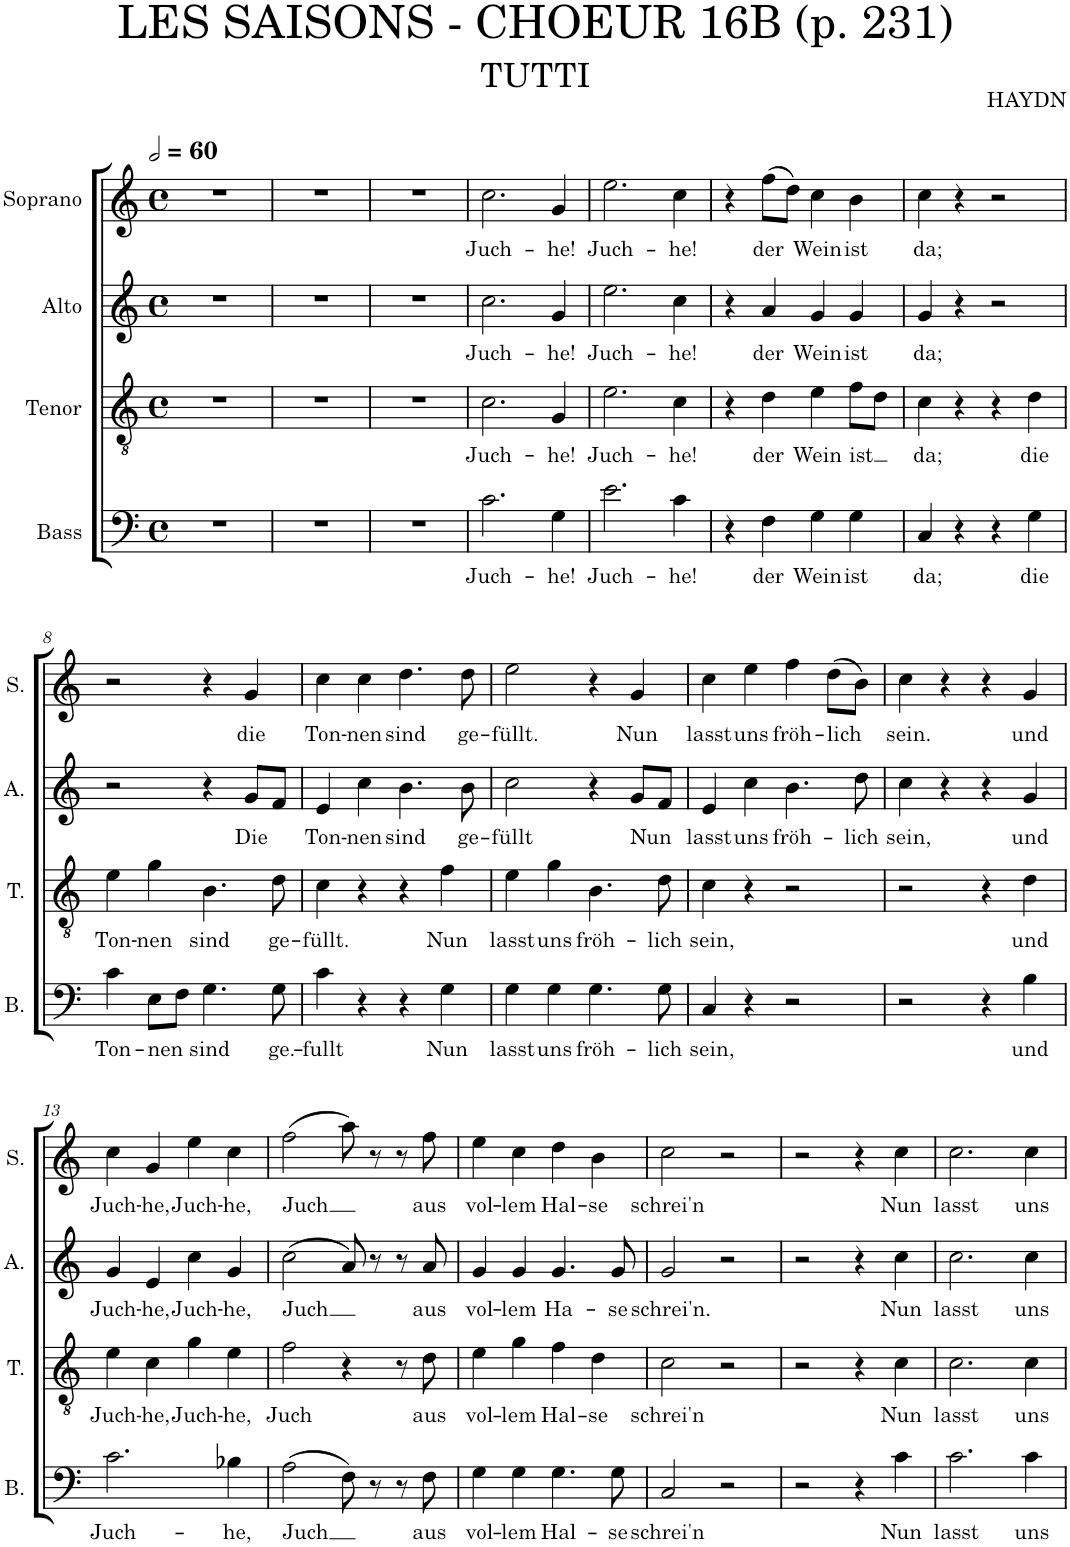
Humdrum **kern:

**kern	**text	**kern	**text	**kern	**text	**kern	**text
*part4	*part4	*part3	*part3	*part2	*part2	*part1	*part1
*staff4	*staff4	*staff3	*staff3	*staff2	*staff2	*staff1	*staff1
*I"Bass	*	*I"Tenor	*	*I"Alto	*	*I"Soprano	*
*I'B.	*	*I'T.	*	*I'A.	*	*I'S.	*
*clefF4	*	*clefGv2	*	*clefG2	*	*clefG2	*
*k[]	*	*k[]	*	*k[]	*	*k[]	*
*M4/4	*	*M4/4	*	*M4/4	*	*M4/4	*
*met(c)	*	*met(c)	*	*met(c)	*	*met(c)	*
*MM120	*	*MM120	*	*MM120	*	*MM120	*
=1	=1	=1	=1	=1	=1	=1	=1
1r	.	1r	.	1r	.	1r	.
=2	=2	=2	=2	=2	=2	=2	=2
1r	.	1r	.	1r	.	1r	.
=3	=3	=3	=3	=3	=3	=3	=3
1r	.	1r	.	1r	.	1r	.
=4	=4	=4	=4	=4	=4	=4	=4
!	!LO:LY:b	!	!LO:LY:b	!	!LO:LY:b	!	!LO:LY:b
2.c\	Juch-	2.c\	Juch-	2.cc\	Juch-	2.cc\	Juch-
!	!LO:LY:b	!	!LO:LY:b	!	!LO:LY:b	!	!LO:LY:b
4G\	-he!	4G/	-he!	4g/	-he!	4g/	-he!
=5	=5	=5	=5	=5	=5	=5	=5
!	!LO:LY:b	!	!LO:LY:b	!	!LO:LY:b	!	!LO:LY:b
2.e\	Juch-	2.e\	Juch-	2.ee\	Juch-	2.ee\	Juch-
!	!LO:LY:b	!	!LO:LY:b	!	!LO:LY:b	!	!LO:LY:b
4c\	-he!	4c\	-he!	4cc\	-he!	4cc\	-he!
=6	=6	=6	=6	=6	=6	=6	=6
4r	.	4r	.	4r	.	4r	.
!	!LO:LY:b	!	!LO:LY:b	!	!LO:LY:b	!	!LO:LY:b
4F\	der	4d\	der	4a/	der	(8ff\L	der
.	.	.	.	.	.	8dd\J)	.
!	!LO:LY:b	!	!LO:LY:b	!	!LO:LY:b	!	!LO:LY:b
4G\	Wein	4e\	Wein	4g/	Wein	4cc\	Wein
!	!LO:LY:b	!	!LO:LY:b	!	!LO:LY:b	!	!LO:LY:b
4G\	ist	8f\L	ist	4g/	ist	4b\	ist
.	.	8d\J	.	.	.	.	.
=7	=7	=7	=7	=7	=7	=7	=7
!	!LO:LY:b	!	!LO:LY:b	!	!LO:LY:b	!	!LO:LY:b
4C/	da;	4c\	da;	4g/	da;	4cc\	da;
4r	.	4r	.	4r	.	4r	.
4r	.	4r	.	2r	.	2r	.
!	!LO:LY:b	!	!LO:LY:b	!	!	!	!
4G\	die	4d\	die	.	.	.	.
!!LO:LB:g=z
=8	=8	=8	=8	=8	=8	=8	=8
!	!LO:LY:b	!	!LO:LY:b	!	!	!	!
4c\	Ton-	4e\	Ton-	2r	.	2r	.
!	!LO:LY:b	!	!LO:LY:b	!	!	!	!
8E\L	-nen	4g\	-nen	.	.	.	.
8F\J	.	.	.	.	.	.	.
!	!LO:LY:b	!	!LO:LY:b	!	!	!	!
4.G\	sind	4.B\	sind	4r	.	4r	.
!	!	!	!	!	!LO:LY:b	!	!LO:LY:b
.	.	.	.	8g/L	-Die	4g/	die
!	!LO:LY:b	!	!LO:LY:b	!	!	!	!
8G\	ge.-	8d\	ge-	8f/J	.	.	.
=9	=9	=9	=9	=9	=9	=9	=9
!	!LO:LY:b	!	!LO:LY:b	!	!LO:LY:b	!	!LO:LY:b
4c\	-fullt	4c\	-füllt.	4e/	Ton-	4cc\	Ton-
!	!	!	!	!	!LO:LY:b	!	!LO:LY:b
4r	.	4r	.	4cc\	-nen	4cc\	-nen
!	!	!	!	!	!LO:LY:b	!	!LO:LY:b
4r	.	4r	.	4.b\	sind	4.dd\	sind
!	!LO:LY:b	!	!LO:LY:b	!	!	!	!
4G\	Nun	4f\	Nun	.	.	.	.
!	!	!	!	!	!LO:LY:b	!	!LO:LY:b
.	.	.	.	8b\	ge-	8dd\	ge-
=10	=10	=10	=10	=10	=10	=10	=10
!	!LO:LY:b	!	!LO:LY:b	!	!LO:LY:b	!	!LO:LY:b
4G\	lasst	4e\	lasst	2cc\	-füllt	2ee\	-füllt.
!	!LO:LY:b	!	!LO:LY:b	!	!	!	!
4G\	uns	4g\	uns	.	.	.	.
!	!LO:LY:b	!	!LO:LY:b	!	!	!	!
4.G\	fröh-	4.B\	fröh-	4r	.	4r	.
!	!	!	!	!	!LO:LY:b	!	!LO:LY:b
.	.	.	.	8g/L	Nun	4g/	Nun
!	!LO:LY:b	!	!LO:LY:b	!	!	!	!
8G\	-lich	8d\	-lich	8f/J	.	.	.
=11	=11	=11	=11	=11	=11	=11	=11
!	!LO:LY:b	!	!LO:LY:b	!	!LO:LY:b	!	!LO:LY:b
4C/	sein,	4c\	sein,	4e/	lasst	4cc\	lasst
!	!	!	!	!	!LO:LY:b	!	!LO:LY:b
4r	.	4r	.	4cc\	uns	4ee\	uns
!	!	!	!	!	!LO:LY:b	!	!LO:LY:b
2r	.	2r	.	4.b\	fröh-	4ff\	fröh-
!	!	!	!	!	!	!	!LO:LY:b
.	.	.	.	.	.	(8dd\L	-lich
!	!	!	!	!	!LO:LY:b	!	!
.	.	.	.	8dd\	-lich	8b\J)	.
=12	=12	=12	=12	=12	=12	=12	=12
!	!	!	!	!	!LO:LY:b	!	!LO:LY:b
2r	.	2r	.	4cc\	sein,	4cc\	sein.
.	.	.	.	4r	.	4r	.
4r	.	4r	.	4r	.	4r	.
!	!LO:LY:b	!	!LO:LY:b	!	!LO:LY:b	!	!LO:LY:b
4B\	und	4d\	und	4g/	und	4g/	und
!!LO:LB:g=z
=13	=13	=13	=13	=13	=13	=13	=13
!	!LO:LY:b	!	!LO:LY:b	!	!LO:LY:b	!	!LO:LY:b
2.c\	Juch-	4e\	Juch-	4g/	Juch-	4cc\	Juch-
!	!	!	!LO:LY:b	!	!LO:LY:b	!	!LO:LY:b
.	.	4c\	-he,	4e/	-he,	4g/	-he,
!	!	!	!LO:LY:b	!	!LO:LY:b	!	!LO:LY:b
.	.	4g\	Juch-	4cc\	Juch-	4ee\	Juch-
!	!LO:LY:b	!	!LO:LY:b	!	!LO:LY:b	!	!LO:LY:b
4B-X\	-he,	4e\	-he,	4g/	-he,	4cc\	-he,
=14	=14	=14	=14	=14	=14	=14	=14
!	!LO:LY:b	!	!LO:LY:b	!	!LO:LY:b	!	!LO:LY:b
(2A\	Juch	2f\	Juch	(2cc\	Juch	(2ff\	Juch
8F\)	.	4r	.	8a/)	.	8aa\)	.
8r	.	.	.	8r	.	8r	.
8r	.	8r	.	8r	.	8r	.
!	!LO:LY:b	!	!LO:LY:b	!	!LO:LY:b	!	!LO:LY:b
8F\	aus	8d\	aus	8a/	aus	8ff\	aus
=15	=15	=15	=15	=15	=15	=15	=15
!	!LO:LY:b	!	!LO:LY:b	!	!LO:LY:b	!	!LO:LY:b
4G\	vol-	4e\	vol-	4g/	vol-	4ee\	vol-
!	!LO:LY:b	!	!LO:LY:b	!	!LO:LY:b	!	!LO:LY:b
4G\	-lem	4g\	-lem	4g/	-lem	4cc\	-lem
!	!LO:LY:b	!	!LO:LY:b	!	!LO:LY:b	!	!LO:LY:b
4.G\	Hal-	4f\	Hal-	4.g/	Ha-	4dd\	Hal-
!	!	!	!LO:LY:b	!	!	!	!LO:LY:b
.	.	4d\	-se	.	.	4b\	-se
!	!LO:LY:b	!	!	!	!LO:LY:b	!	!
8G\	-se	.	.	8g/	-se	.	.
=16	=16	=16	=16	=16	=16	=16	=16
!	!LO:LY:b	!	!LO:LY:b	!	!LO:LY:b	!	!LO:LY:b
2C/	schrei'n	2c\	schrei'n	2g/	schrei'n.	2cc\	schrei'n
2r	.	2r	.	2r	.	2r	.
=17	=17	=17	=17	=17	=17	=17	=17
2r	.	2r	.	2r	.	2r	.
4r	.	4r	.	4r	.	4r	.
!	!LO:LY:b	!	!LO:LY:b	!	!LO:LY:b	!	!LO:LY:b
4c\	Nun	4c\	Nun	4cc\	Nun	4cc\	Nun
=18	=18	=18	=18	=18	=18	=18	=18
!	!LO:LY:b	!	!LO:LY:b	!	!LO:LY:b	!	!LO:LY:b
2.c\	lasst	2.c\	lasst	2.cc\	lasst	2.cc\	lasst
!	!LO:LY:b	!	!LO:LY:b	!	!LO:LY:b	!	!LO:LY:b
4c\	uns	4c\	uns	4cc\	uns	4cc\	uns
=	=	=	=	=	=	=	=
*-	*-	*-	*-	*-	*-	*-	*-
